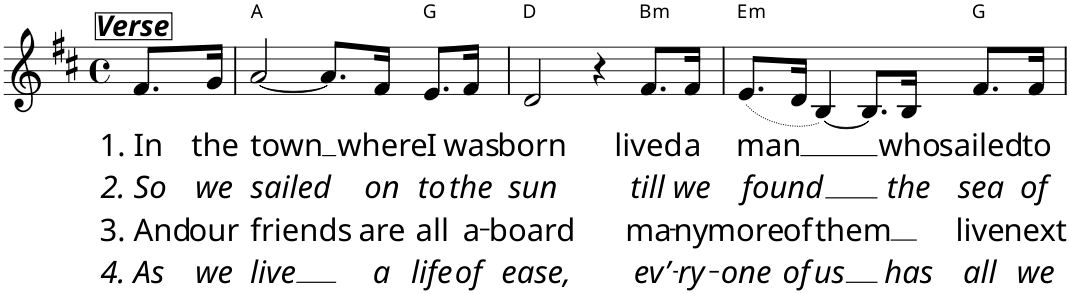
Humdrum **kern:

**kern	**text	**text	**text	**text	**harte
*part1	*part1	*part1	*part1	*part1	*part1
*staff1	*staff1	*staff1	*staff1	*staff1	*
*I"Piano	*	*	*	*	*
*I'Pno	*	*	*	*	*
*clefG2	*	*	*	*	*
*k[f#c#]	*	*	*	*	*
*D:	*	*	*	*	*
*M4/4	*	*	*	*	*
*met(c)	*	*	*	*	*
=1	=1	=1	=1	=1	=1
!LO:TX:a:Bi:t=Verse	!	!	!	!	!
!	!LO:LY:b	!LO:LY:b	!LO:LY:b	!LO:LY:b	!
8.f#/L	1. In	2. So	3. And	4. As	.
!	!LO:LY:b	!LO:LY:b	!LO:LY:b	!LO:LY:b	!
16g/Jk	the	we	our	we	.
=2	=2	=2	=2	=2	=2
!	!LO:LY:b	!LO:LY:b	!LO:LY:b	!LO:LY:b	!
[2a/	town	sailed	friends	live	A:maj
8.a/L]	.	.	.	.	.
!	!LO:LY:b	!LO:LY:b	!LO:LY:b	!LO:LY:b	!
16f#/Jk	where	on	are	a	.
!	!LO:LY:b	!LO:LY:b	!LO:LY:b	!LO:LY:b	!
8.e/L	I	to	all	life	G:maj
!	!LO:LY:b	!LO:LY:b	!LO:LY:b	!LO:LY:b	!
16f#/Jk	was	the	a-	of	.
=3	=3	=3	=3	=3	=3
!	!LO:LY:b	!LO:LY:b	!LO:LY:b	!LO:LY:b	!
2d/	born	sun	-board	ease,	D:maj
4r	.	.	.	.	.
!	!LO:LY:b	!LO:LY:b	!LO:LY:b	!LO:LY:b	!LO:H:kt=m
8.f#/L	lived	till	ma-	ev’-	B:min
!	!LO:LY:b	!LO:LY:b	!LO:LY:b	!LO:LY:b	!
16f#/Jk	a	we	-ny	-ry-	.
=4	=4	=4	=4	=4	=4
!	!LO:LY:b	!LO:LY:b	!LO:LY:b	!LO:LY:b	!LO:H:kt=m
(8.e/L	man	found	more	-one	E:min
!	!	!	!LO:LY:b	!LO:LY:b	!
16d/Jk	.	.	of	of	.
!	!	!	!LO:LY:b	!LO:LY:b	!
[4B/)	.	.	them	us	.
8.B/L]	.	.	.	.	.
!	!LO:LY:b	!LO:LY:b	!	!LO:LY:b	!
16B/Jk	who	the	.	has	.
!	!LO:LY:b	!LO:LY:b	!LO:LY:b	!LO:LY:b	!
8.f#/L	sailed	sea	live	all	G:maj
!	!LO:LY:b	!LO:LY:b	!LO:LY:b	!LO:LY:b	!
16f#/Jk	to	of	next	we	.
=	=	=	=	=	=
*-	*-	*-	*-	*-	*-
